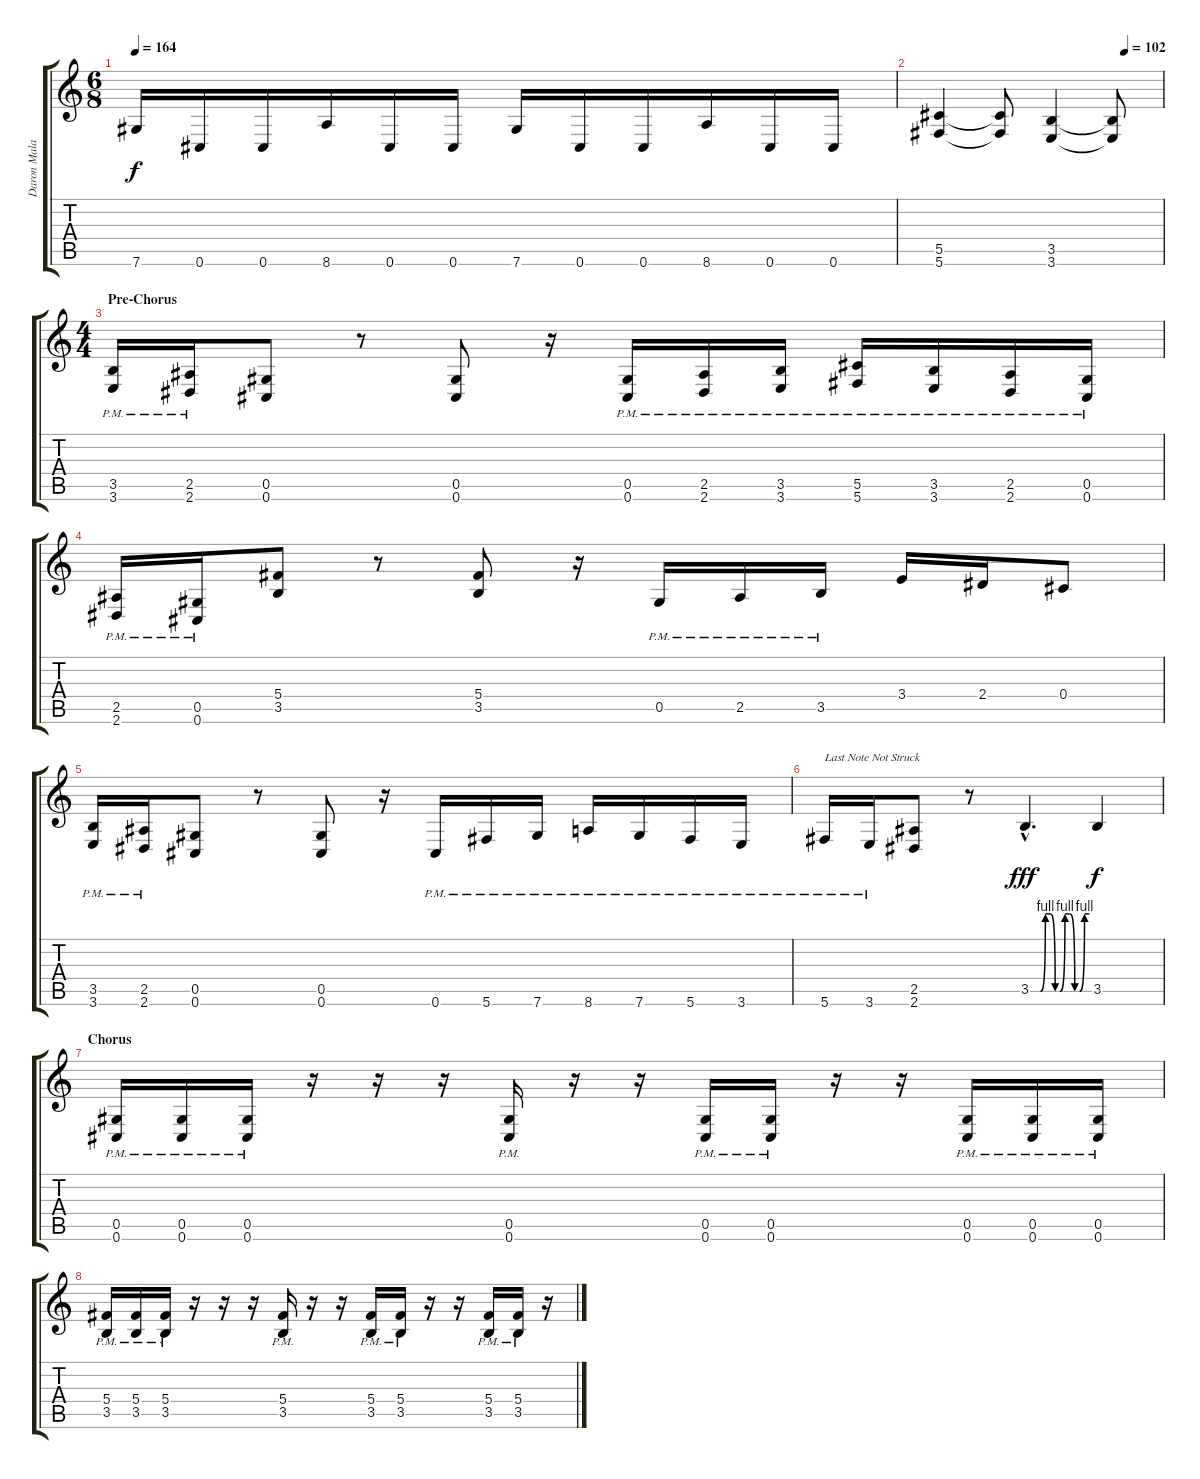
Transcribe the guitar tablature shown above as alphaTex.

\track ("Daron Malakian (Guitar)" "Daron Mala") {instrument overdrivenguitar}
\staff {score tabs}
\tuning (Eb4 Bb3 Gb3 Db3 Ab2 Db2) {hide}
\ts (6 8)
\tempo 164
\clef g2
\ks c
7.6.16{dy f} 0.6.16 0.6.16 8.6.16 0.6.16 0.6.16 7.6.16 0.6.16 0.6.16 8.6.16 0.6.16 0.6.16 |
\tempo (102 0.8333333333333334)
(5.5 5.6).4 (5.5{t} 5.6{t}).8 (3.5 3.6).4 (3.5{t} 3.6{t}).8 |
\ts (4 4)
\section ("" "Pre-Chorus")
(3.5{pm} 3.6{pm}).16 (2.5{pm} 2.6{pm}).16 (0.5 0.6).8 r.8 (0.5 0.6).8 r.16 (0.5{pm} 0.6{pm}).16 (2.5{pm} 2.6{pm}).16 (3.5{pm} 3.6{pm}).16 (5.5{pm} 5.6{pm}).16 (3.5{pm} 3.6{pm}).16 (2.5{pm} 2.6{pm}).16 (0.5{pm} 0.6{pm}).16 |
(2.5{pm} 2.6{pm}).16 (0.5{pm} 0.6{pm}).16 (5.4 3.5).8 r.8 (5.4 3.5).8 r.16 0.5{pm}.16 2.5{pm}.16 3.5{pm}.16 3.4.16 2.4.16 0.4.8 |
(3.5{pm} 3.6{pm}).16 (2.5{pm} 2.6{pm}).16 (0.5 0.6).8 r.8 (0.5 0.6).8 r.16 0.6{pm}.16 5.6{pm}.16 7.6{pm}.16 8.6{pm}.16 7.6{pm}.16 5.6{pm}.16 3.6{pm}.16 |
5.6{pm}.16{txt "Last Note Not Struck"} 3.6{pm}.16 (2.5 2.6).8 r.8 3.5{be (custom 0 0 5 0 10 0 15 4 20 4 25 0 30 0 35 4 40 4 45 0 50 0 55 4 60 4) hac}.4{d dy fff} 3.5.4{dy f} |
\section ("" "Chorus")
(0.5{pm} 0.6{pm}).16 (0.5{pm} 0.6{pm}).16 (0.5{pm} 0.6{pm}).16 r.16 r.16 r.16 (0.5{pm} 0.6{pm}).16 r.16 r.16 (0.5{pm} 0.6{pm}).16 (0.5{pm} 0.6{pm}).16 r.16 r.16 (0.5{pm} 0.6{pm}).16 (0.5{pm} 0.6{pm}).16 (0.5{pm} 0.6{pm}).16 |
(5.4{pm} 3.5{pm}).16 (5.4{pm} 3.5{pm}).16 (5.4{pm} 3.5{pm}).16 r.16 r.16 r.16 (5.4{pm} 3.5{pm}).16 r.16 r.16 (5.4{pm} 3.5{pm}).16 (5.4{pm} 3.5{pm}).16 r.16 r.16 (5.4{pm} 3.5{pm}).16 (5.4{pm} 3.5{pm}).16 r.16
